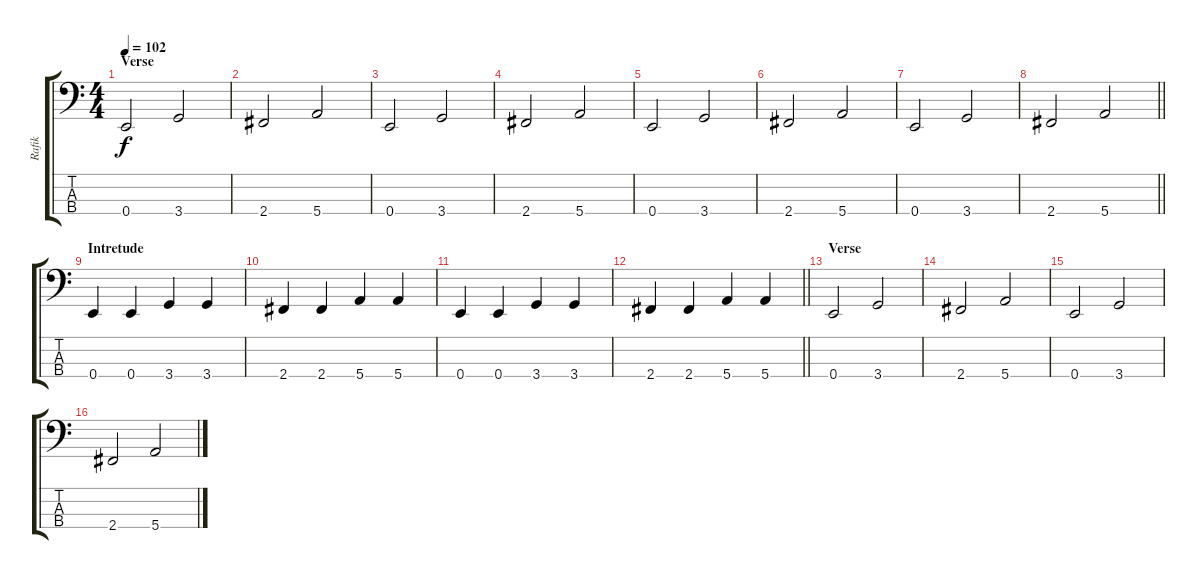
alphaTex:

\track ("Rafik" "Rafik") {instrument electricbasspick}
\staff {score tabs}
\tuning (G2 D2 A1 E1) {hide}
\ts (4 4)
\section ("" "Verse")
\tempo 102
\clef f4
\ks c
0.4.2{dy f} 3.4.2 |
2.4.2 5.4.2 |
0.4.2 3.4.2 |
2.4.2 5.4.2 |
0.4.2 3.4.2 |
2.4.2 5.4.2 |
0.4.2 3.4.2 |
\barLineRight lightlight
2.4.2 5.4.2 |
\section ("" "Intretude")
0.4.4 0.4.4 3.4.4 3.4.4 |
2.4.4 2.4.4 5.4.4 5.4.4 |
0.4.4 0.4.4 3.4.4 3.4.4 |
\barLineRight lightlight
2.4.4 2.4.4 5.4.4 5.4.4 |
\section ("" "Verse")
0.4.2 3.4.2 |
2.4.2 5.4.2 |
0.4.2 3.4.2 |
2.4.2 5.4.2
